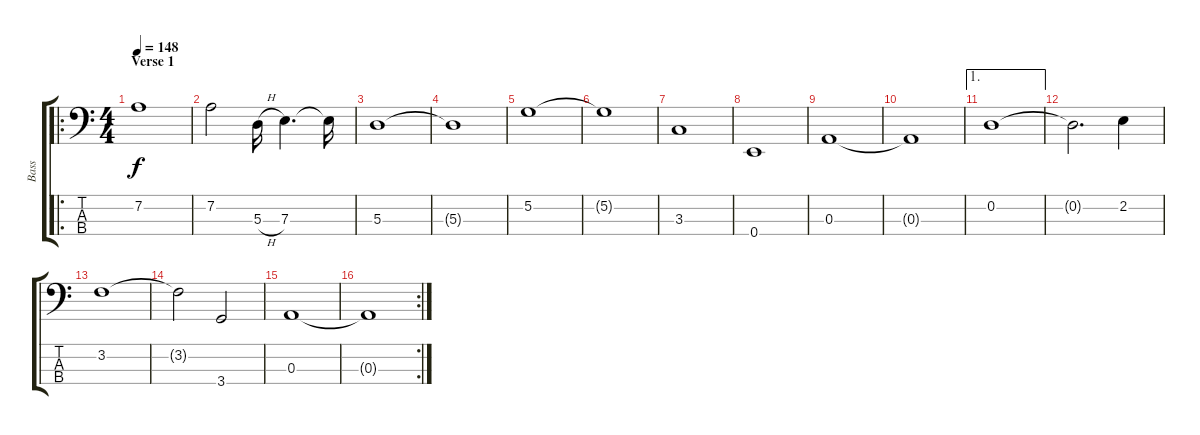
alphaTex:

\track ("Bass" "Bass") {instrument acousticbass}
\staff {score tabs}
\tuning (G2 D2 A1 E1) {hide}
\ro
\ts (4 4)
\section ("" "Verse 1")
\tempo 148
\clef f4
\ks c
7.2.1{dy f} |
7.2.2 5.3{h}.16 7.3.4{d} 7.3{t}.16 |
5.3.1 |
5.3{t}.1 |
5.2.1 |
5.2{t}.1 |
3.3.1 |
0.4.1 |
0.3.1 |
0.3{t}.1 |
\ae 1
0.2.1 |
0.2{t}.2{d} 2.2.4 |
3.2.1 |
3.2{t}.2 3.4.2 |
0.3.1 |
\rc 2
0.3{t}.1
